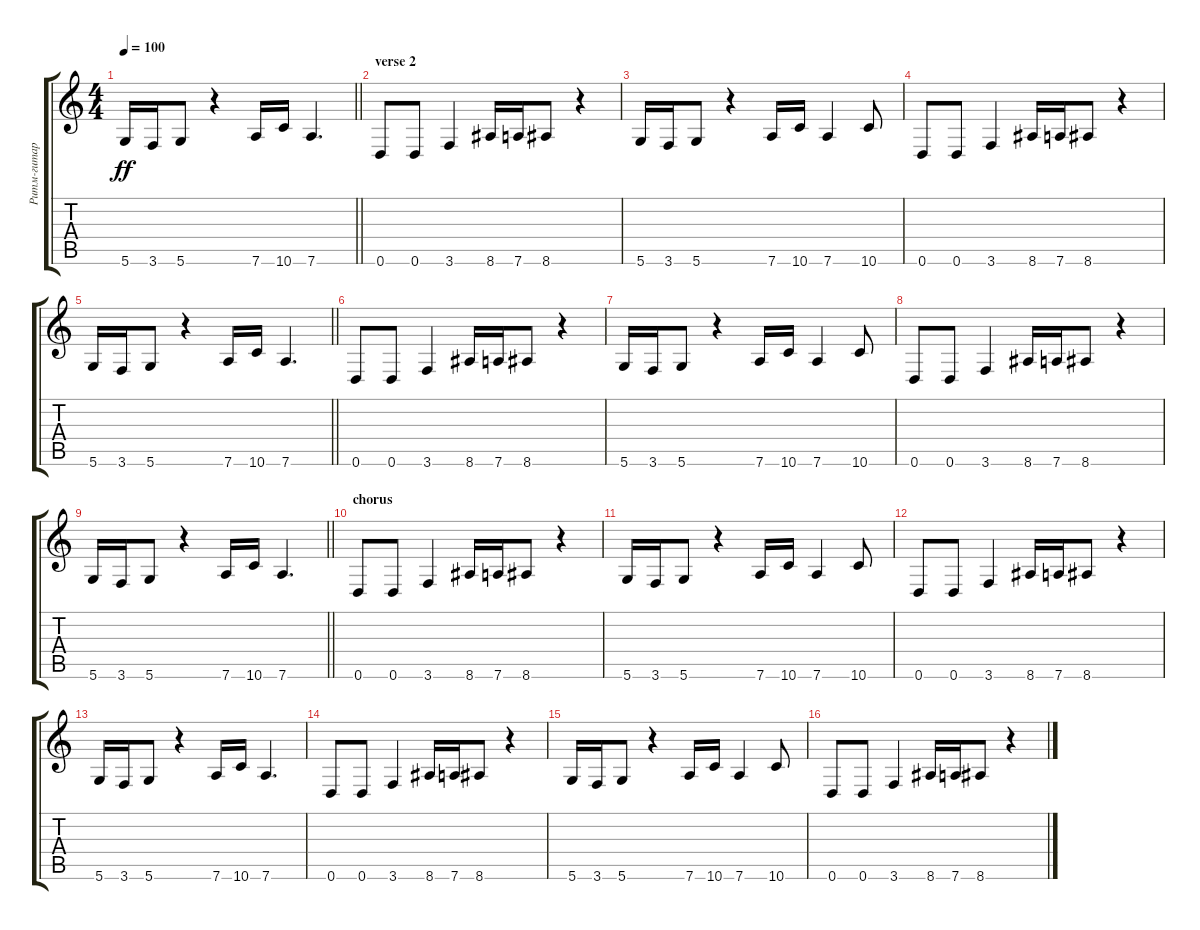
\track ("Ритм-гитара (Правая) " "Ритм-гитар") {instrument distortionguitar}
\staff {score tabs}
\tuning (D4 B3 G3 D3 A2 D2) {hide}
\ts (4 4)
\tempo 100
\clef g2
\barLineRight lightlight
\ks c
5.6.16{dy ff} 3.6.16 5.6.8 r.4 7.6.16 10.6.16 7.6.4{d} |
\section ("" "verse 2")
0.6.8 0.6.8 3.6.4 8.6.16 7.6.16 8.6.8 r.4 |
5.6.16 3.6.16 5.6.8 r.4 7.6.16 10.6.16 7.6.4 10.6.8 |
0.6.8 0.6.8 3.6.4 8.6.16 7.6.16 8.6.8 r.4 |
\barLineRight lightlight
5.6.16 3.6.16 5.6.8 r.4 7.6.16 10.6.16 7.6.4{d} |
0.6.8 0.6.8 3.6.4 8.6.16 7.6.16 8.6.8 r.4 |
5.6.16 3.6.16 5.6.8 r.4 7.6.16 10.6.16 7.6.4 10.6.8 |
0.6.8 0.6.8 3.6.4 8.6.16 7.6.16 8.6.8 r.4 |
\barLineRight lightlight
5.6.16 3.6.16 5.6.8 r.4 7.6.16 10.6.16 7.6.4{d} |
\section ("" "chorus")
0.6.8 0.6.8 3.6.4 8.6.16 7.6.16 8.6.8 r.4 |
5.6.16 3.6.16 5.6.8 r.4 7.6.16 10.6.16 7.6.4 10.6.8 |
0.6.8 0.6.8 3.6.4 8.6.16 7.6.16 8.6.8 r.4 |
5.6.16 3.6.16 5.6.8 r.4 7.6.16 10.6.16 7.6.4{d} |
0.6.8 0.6.8 3.6.4 8.6.16 7.6.16 8.6.8 r.4 |
5.6.16 3.6.16 5.6.8 r.4 7.6.16 10.6.16 7.6.4 10.6.8 |
0.6.8 0.6.8 3.6.4 8.6.16 7.6.16 8.6.8 r.4
